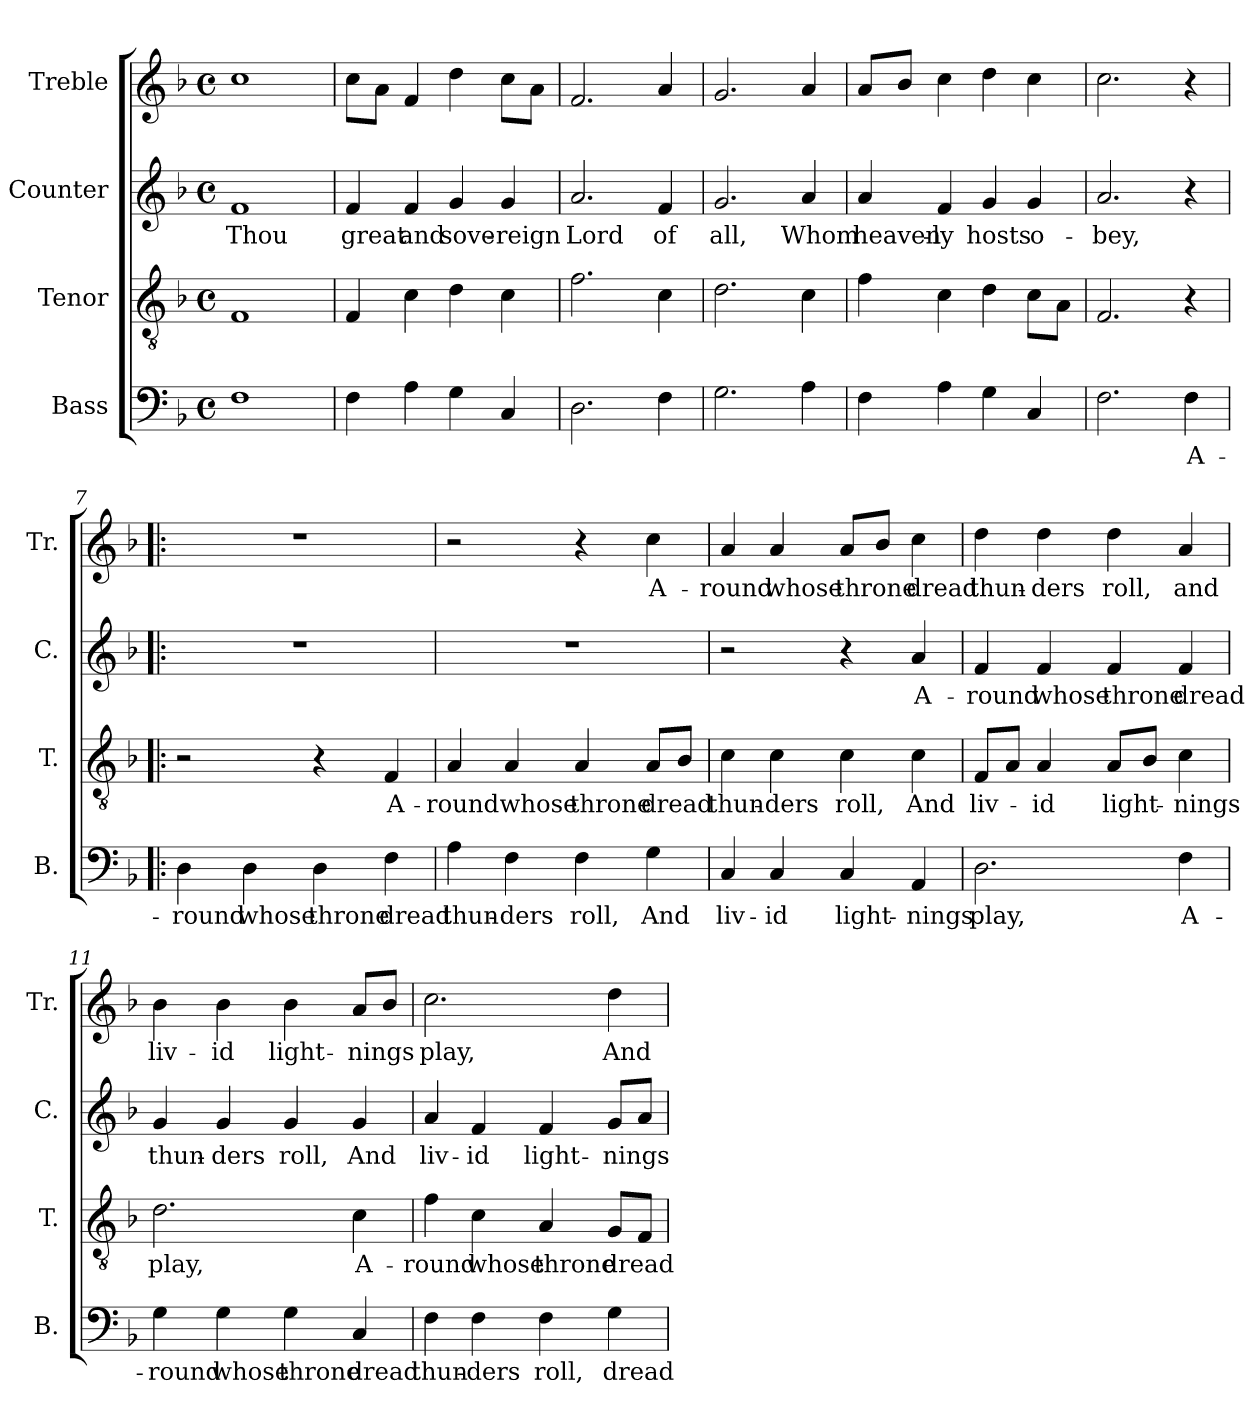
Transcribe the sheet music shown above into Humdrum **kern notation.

**kern	**text	**kern	**text	**kern	**text	**kern	**text
*part4	*part4	*part3	*part3	*part2	*part2	*part1	*part1
*staff4	*staff4	*staff3	*staff3	*staff2	*staff2	*staff1	*staff1
*I"Bass	*	*I"Tenor	*	*I"Counter	*	*I"Treble	*
*I'B.	*	*I'T.	*	*I'C.	*	*I'Tr.	*
*clefF4	*	*clefGv2	*	*clefG2	*	*clefG2	*
*k[b-]	*	*k[b-]	*	*k[b-]	*	*k[b-]	*
*M4/4	*	*M4/4	*	*M4/4	*	*M4/4	*
*met(c)	*	*met(c)	*	*met(c)	*	*met(c)	*
=1	=1	=1	=1	=1	=1	=1	=1
1F	.	1F	.	1f	Thou	1cc	.
=2	=2	=2	=2	=2	=2	=2	=2
4F\	.	4F/	.	4f/	great	8cc\L	.
.	.	.	.	.	.	8a\J	.
4A\	.	4c\	.	4f/	and	4f/	.
4G\	.	4d\	.	4g/	sove-	4dd\	.
4C/	.	4c\	.	4g/	-reign	8cc\L	.
.	.	.	.	.	.	8a\J	.
=3	=3	=3	=3	=3	=3	=3	=3
2.D\	.	2.f\	.	2.a/	Lord	2.f/	.
4F\	.	4c\	.	4f/	of	4a/	.
=4	=4	=4	=4	=4	=4	=4	=4
2.G\	.	2.d\	.	2.g/	all,	2.g/	.
4A\	.	4c\	.	4a/	Whom	4a/	.
=5	=5	=5	=5	=5	=5	=5	=5
4F\	.	4f\	.	4a/	heaven-	8a/L	.
.	.	.	.	.	.	8b-/J	.
4A\	.	4c\	.	4f/	-ly	4cc\	.
4G\	.	4d\	.	4g/	hosts	4dd\	.
4C/	.	8c\L	.	4g/	o-	4cc\	.
.	.	8A\J	.	.	.	.	.
=6	=6	=6	=6	=6	=6	=6	=6
2.F\	.	2.F/	.	2.a/	-bey,	2.cc\	.
4F\	A-	4r	.	4r	.	4r	.
=7!|:	=7!|:	=7!|:	=7!|:	=7!|:	=7!|:	=7!|:	=7!|:
4D\	-round	2r	.	1r	.	1r	.
4D\	whose	.	.	.	.	.	.
4D\	throne	4r	.	.	.	.	.
4F\	dread	4F/	A-	.	.	.	.
!!LO:LB:g=z
=8	=8	=8	=8	=8	=8	=8	=8
4A\	thun-	4A/	-round	1r	.	2r	.
4F\	-ders	4A/	whose	.	.	.	.
4F\	roll,	4A/	throne	.	.	4r	.
4G\	And	8A/L	dread	.	.	4cc\	A-
.	.	8B-/J	.	.	.	.	.
=9	=9	=9	=9	=9	=9	=9	=9
4C/	liv-	4c\	thun-	2r	.	4a/	-round
4C/	-id	4c\	-ders	.	.	4a/	whose
4C/	light-	4c\	roll,	4r	.	8a/L	throne
.	.	.	.	.	.	8b-/J	.
4AA/	-nings	4c\	And	4a/	A-	4cc\	dread
=10	=10	=10	=10	=10	=10	=10	=10
2.D\	play,	8F/L	liv-	4f/	-round	4dd\	thun-
.	.	8A/J	.	.	.	.	.
.	.	4A/	-id	4f/	whose	4dd\	-ders
.	.	8A/L	light-	4f/	throne	4dd\	roll,
.	.	8B-/J	.	.	.	.	.
4F\	A-	4c\	-nings	4f/	dread	4a/	and
=11	=11	=11	=11	=11	=11	=11	=11
4G\	-round	2.d\	play,	4g/	thun-	4b-\	liv-
4G\	whose	.	.	4g/	-ders	4b-\	-id
4G\	throne	.	.	4g/	roll,	4b-\	light-
4C/	dread	4c\	A-	4g/	And	8a/L	-nings
.	.	.	.	.	.	8b-/J	.
!!LO:LB:g=z
=12	=12	=12	=12	=12	=12	=12	=12
4F\	thun-	4f\	-round	4a/	liv-	2.cc\	play,
4F\	-ders	4c\	whose	4f/	-id	.	.
4F\	roll,	4A/	throne	4f/	light-	.	.
4G\	dread	8G/L	dread	8g/L	-nings	4dd\	And
.	.	8F/J	.	8a/J	.	.	.
=	=	=	=	=	=	=	=
*-	*-	*-	*-	*-	*-	*-	*-
